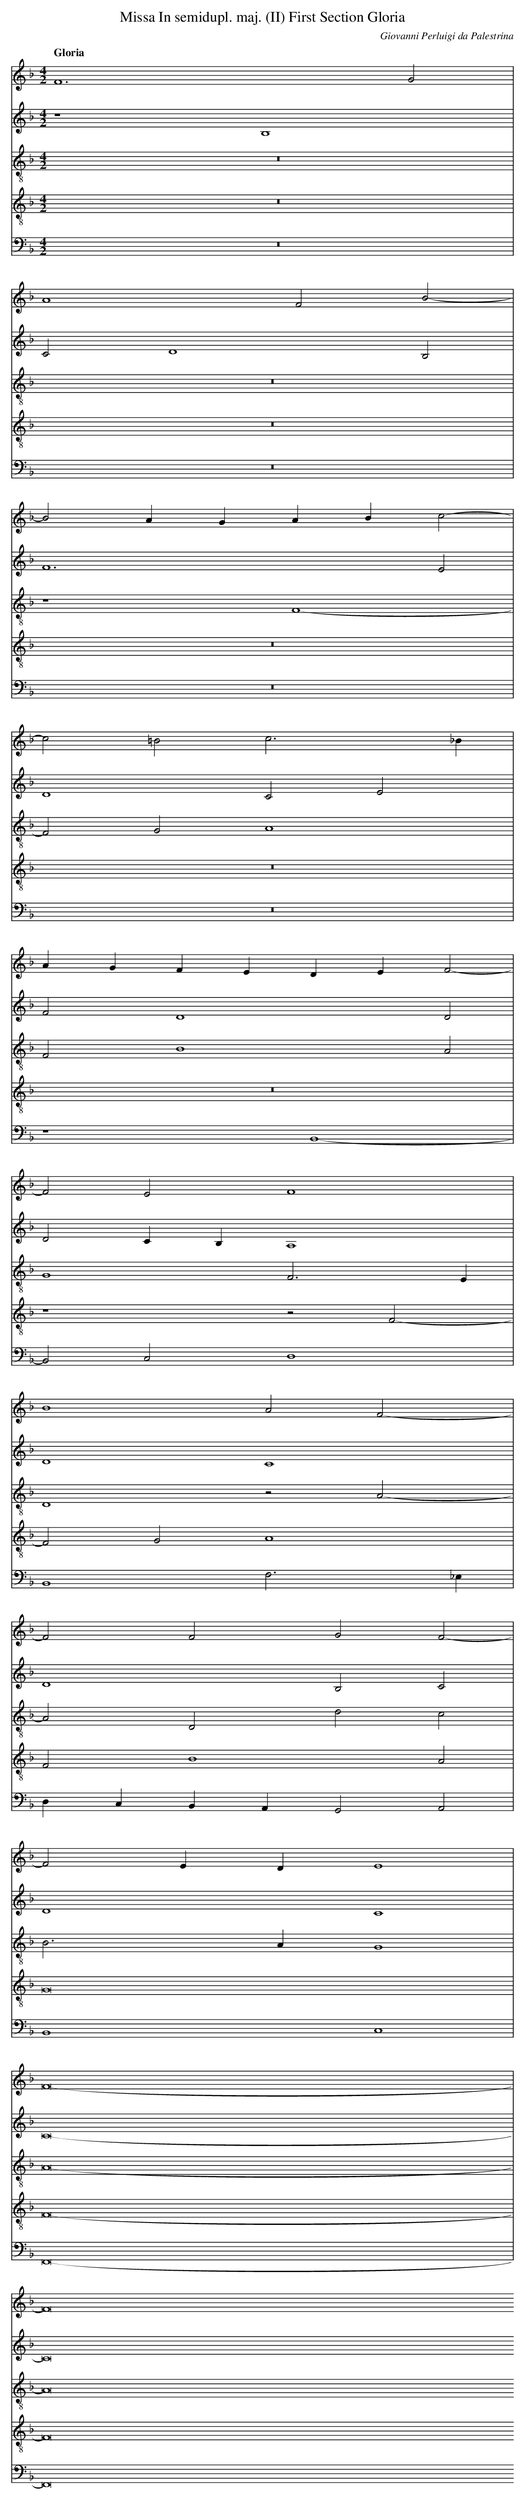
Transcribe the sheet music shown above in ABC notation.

X:1
T: Missa In semidupl. maj. (II) First Section Gloria
C: Giovanni Perluigi da Palestrina
L: 1/4
M: 4/2
Q: "Gloria"
V: 1 clef=treble
V: 2 clef=treble
V: 3 clef=treble-8
V: 4 clef=treble-8
V: 5 clef=bass
K: F
[V:1] F6G2 |
[V:2] z4B,4 |
[V:3] z8 |
[V:4] z8 |
[V:5] z8 |
[V:1] A4F2B2- |
[V:2] C2D4B,2 |
[V:3] z8 |
[V:4] z8 |
[V:5] z8 |
[V:1] B2AGABc2- |
[V:2] F6E2 |
[V:3] z4F4- |
[V:4] z8 |
[V:5] z8 |
[V:1] c2=B2c3_B |
[V:2] D4C2E2 |
[V:3] F2G2A4 |
[V:4] z8 |
[V:5] z8 |
[V:1] AGFEDEF2- |
[V:2] F2D4D2 |
[V:3] F2B4A2 |
[V:4] z8 |
[V:5] z4B,,4- |
[V:1] F2E2F4 |
[V:2] D2CB,A,4 |
[V:3] G4F3E |
[V:4] z4z2F2- |
[V:5] B,,2C,2D,4 |
[V:1] B4A2F2- |
[V:2] D4C4 |
[V:3] D4z2A2- |
[V:4] F2G2A4 |
[V:5] B,,4F,3_E, |
[V:1] F2F2G2F2- |
[V:2] D4B,2C2 |
[V:3] A2D2d2c2 |
[V:4] F2B4A2 |
[V:5] D,C,B,,A,,G,,2A,,2 |
[V:1] F2EDE4 |
[V:2] D4C4 |
[V:3] B2>A2G4 |
[V:4] G8 |
[V:5] B,,4C,4 |
[V:1] F8- |
[V:2] C8- |
[V:3] A8- |
[V:4] F8- |
[V:5] F,,8- |
[V:1] F8
[V:2] C8
[V:3] A8
[V:4] F8
[V:5] F,,8
